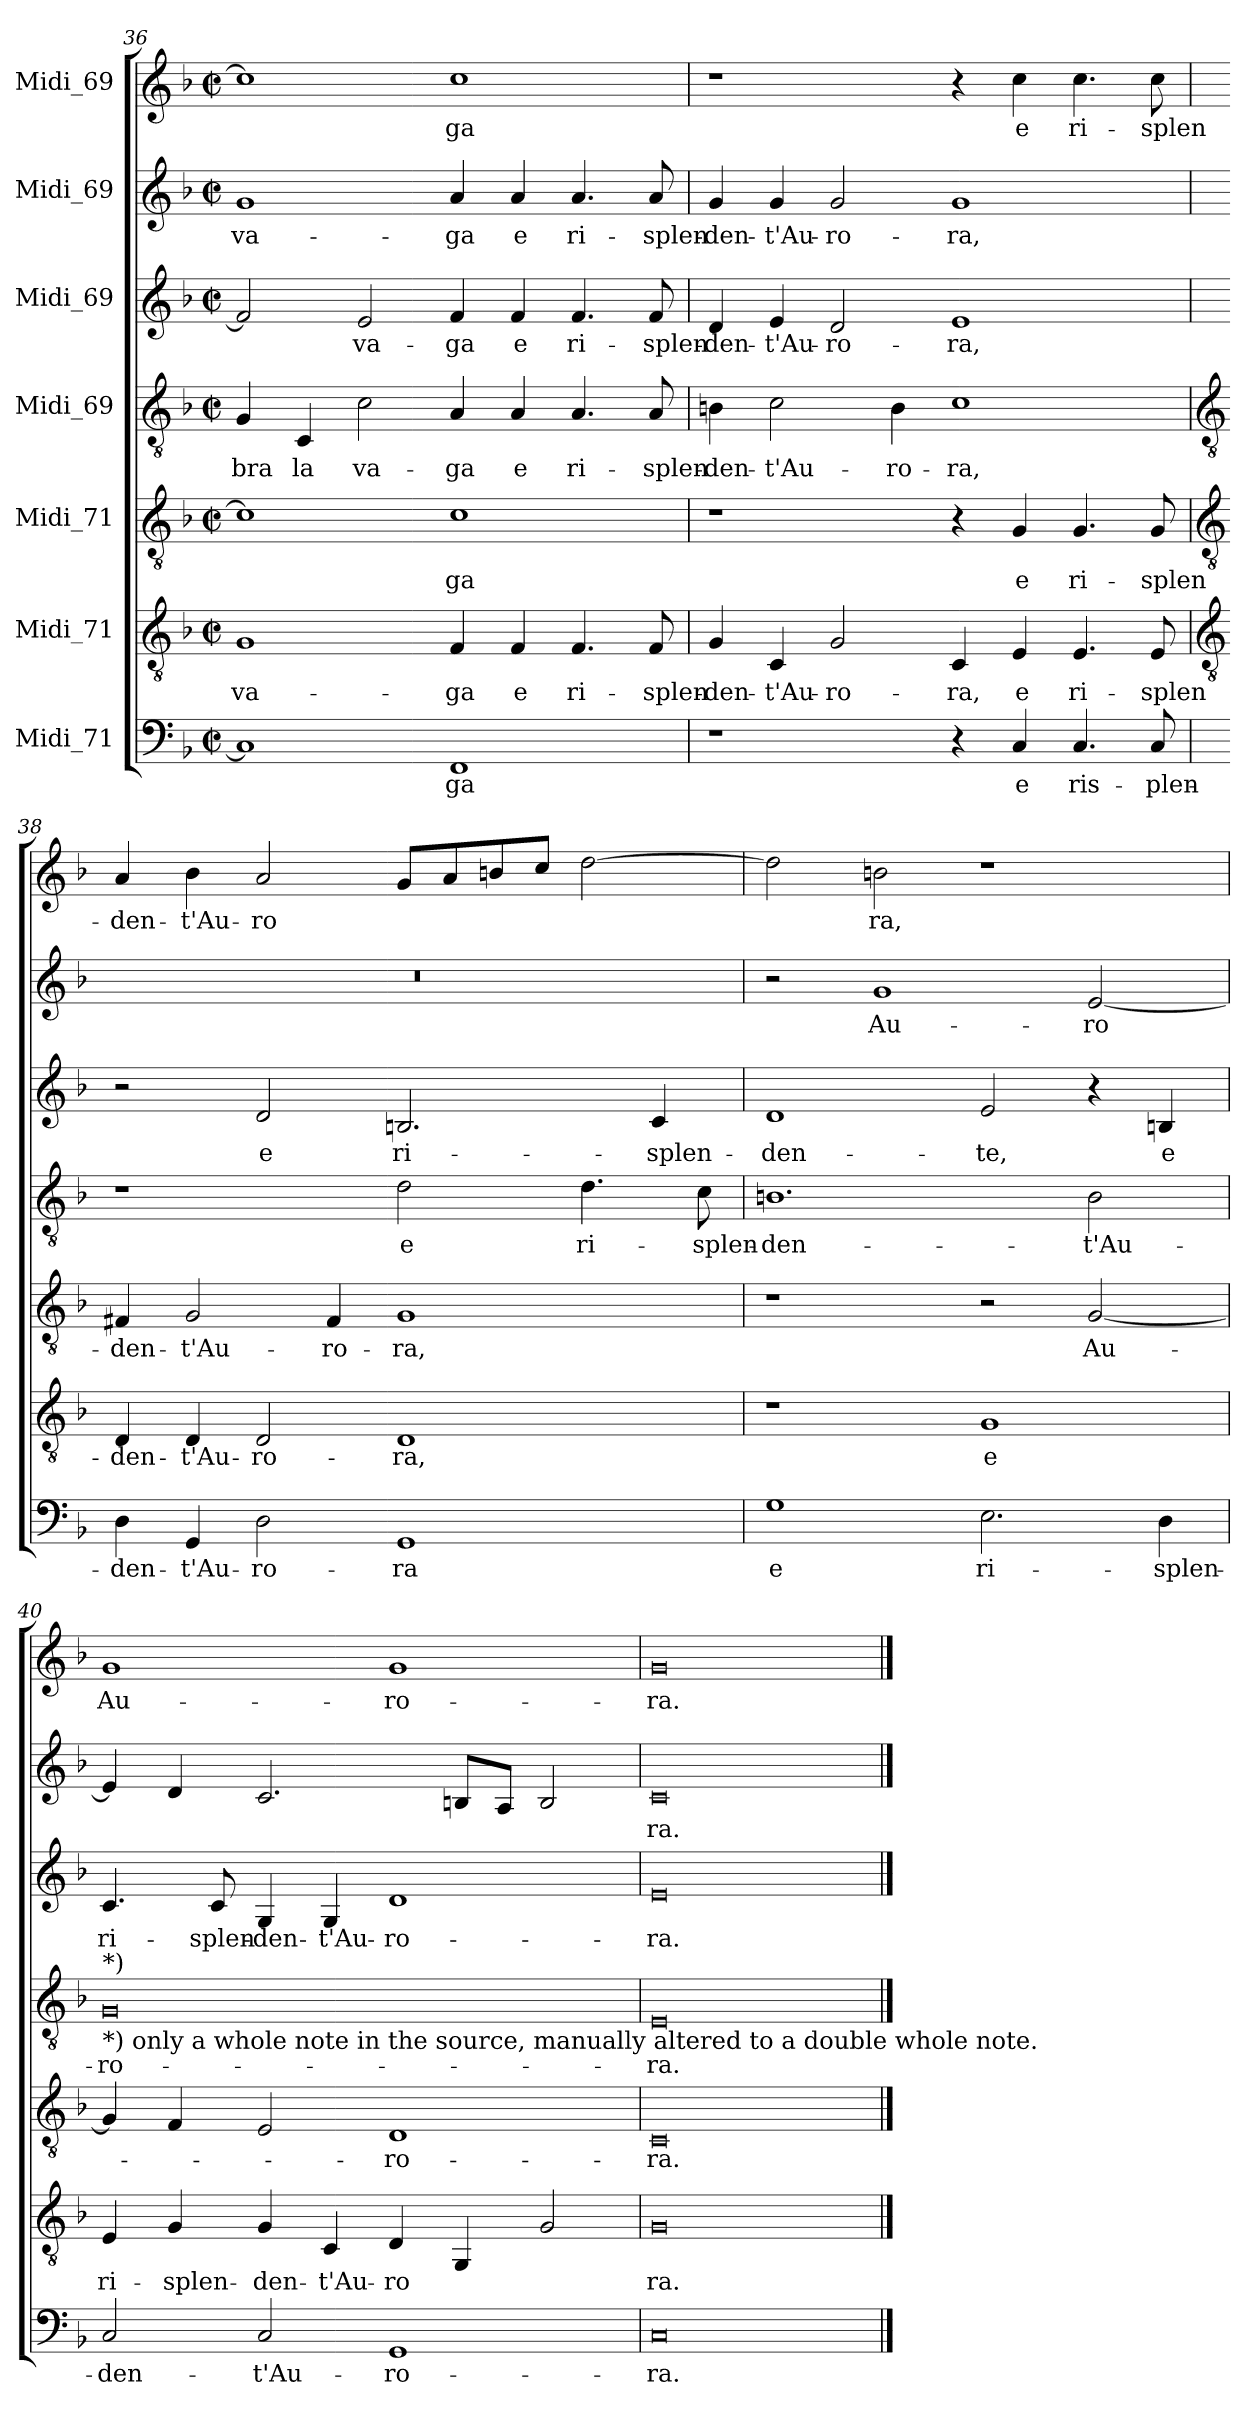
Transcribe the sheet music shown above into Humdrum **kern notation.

**kern	**text	**kern	**text	**kern	**text	**kern	**text	**kern	**text	**kern	**text	**kern	**text
*part7	*part7	*part6	*part6	*part5	*part5	*part4	*part4	*part3	*part3	*part2	*part2	*part1	*part1
*staff7	*staff7	*staff6	*staff6	*staff5	*staff5	*staff4	*staff4	*staff3	*staff3	*staff2	*staff2	*staff1	*staff1
*I"Midi_71	*	*I"Midi_71	*	*I"Midi_71	*	*I"Midi_69	*	*I"Midi_69	*	*I"Midi_69	*	*I"Midi_69	*
*clefF4	*	*clefGv2	*	*clefGv2	*	*clefGv2	*	*clefG2	*	*clefG2	*	*clefG2	*
*k[b-]	*	*k[b-]	*	*k[b-]	*	*k[b-]	*	*k[b-]	*	*k[b-]	*	*k[b-]	*
*F:	*	*F:	*	*F:	*	*F:	*	*F:	*	*F:	*	*F:	*
*M4/2	*	*M4/2	*	*M4/2	*	*M4/2	*	*M4/2	*	*M4/2	*	*M4/2	*
*met(c|)	*	*met(c|)	*	*met(c|)	*	*met(c|)	*	*met(c|)	*	*met(c|)	*	*met(c|)	*
=36	=36	=36	=36	=36	=36	=36	=36	=36	=36	=36	=36	=36	=36
!	!	!	!LO:LY:b	!	!	!	!LO:LY:b	!	!	!	!LO:LY:b	!	!
1C]	.	1G	va-	1c]	.	4G	-bra	2f]	.	1g	va-	1cc]	.
!	!	!	!	!	!	!	!LO:LY:b	!	!	!	!	!	!
.	.	.	.	.	.	4C	la	.	.	.	.	.	.
!	!	!	!	!	!	!	!LO:LY:b	!	!LO:LY:b	!	!	!	!
.	.	.	.	.	.	2c	va-	2e	va-	.	.	.	.
!	!LO:LY:b	!	!LO:LY:b	!	!LO:LY:b	!	!LO:LY:b	!	!LO:LY:b	!	!LO:LY:b	!	!LO:LY:b
1FF	-ga	4F	-ga	1c	-ga	4A	-ga	4f	-ga	4a	-ga	1cc	-ga
!	!	!	!LO:LY:b	!	!	!	!LO:LY:b	!	!LO:LY:b	!	!LO:LY:b	!	!
.	.	4F	e	.	.	4A	e	4f	e	4a	e	.	.
!	!	!	!LO:LY:b	!	!	!	!LO:LY:b	!	!LO:LY:b	!	!LO:LY:b	!	!
.	.	4.F	ri-	.	.	4.A	ri-	4.f	ri-	4.a	ri-	.	.
!	!	!	!LO:LY:b	!	!	!	!LO:LY:b	!	!LO:LY:b	!	!LO:LY:b	!	!
.	.	8F	-splen-	.	.	8A	-splen-	8f	-splen-	8a	-splen-	.	.
=37	=37	=37	=37	=37	=37	=37	=37	=37	=37	=37	=37	=37	=37
!	!	!	!LO:LY:b	!	!	!	!LO:LY:b	!	!LO:LY:b	!	!LO:LY:b	!	!
1r	.	4G	-den-	1r	.	4Bn	-den-	4d	-den-	4g	-den-	1r	.
!	!	!	!LO:LY:b	!	!	!	!LO:LY:b	!	!LO:LY:b	!	!LO:LY:b	!	!
.	.	4C	-t'Au-	.	.	2c	-t'Au-	4e	-t'Au-	4g	-t'Au-	.	.
!	!	!	!LO:LY:b	!	!	!	!	!	!LO:LY:b	!	!LO:LY:b	!	!
.	.	2G	-ro-	.	.	.	.	2d	-ro-	2g	-ro-	.	.
!	!	!	!	!	!	!	!LO:LY:b	!	!	!	!	!	!
.	.	.	.	.	.	4B	-ro-	.	.	.	.	.	.
!	!	!	!LO:LY:b	!	!	!	!LO:LY:b	!	!LO:LY:b	!	!LO:LY:b	!	!
4r	.	4C	-ra,	4r	.	1c	-ra,	1e	-ra,	1g	-ra,	4r	.
!	!LO:LY:b	!	!LO:LY:b	!	!LO:LY:b	!	!	!	!	!	!	!	!LO:LY:b
4C	e	4E	e	4G	e	.	.	.	.	.	.	4cc	e
!	!LO:LY:b	!	!LO:LY:b	!	!LO:LY:b	!	!	!	!	!	!	!	!LO:LY:b
4.C	ris-	4.E	ri-	4.G	ri-	.	.	.	.	.	.	4.cc	ri-
!	!LO:LY:b	!	!LO:LY:b	!	!LO:LY:b	!	!	!	!	!	!	!	!LO:LY:b
8C	-plen-	8E	-splen-	8G	-splen-	.	.	.	.	.	.	8cc	-splen-
!!LO:LB:g=z
=38	=38	=38	=38	=38	=38	=38	=38	=38	=38	=38	=38	=38	=38
*	*	*clefGv2	*	*clefGv2	*	*clefGv2	*	*	*	*	*	*	*
!	!LO:LY:b	!	!LO:LY:b	!	!LO:LY:b	!	!	!	!	!	!	!	!LO:LY:b
4D	-den-	4D	-den-	4F#X	-den-	1r	.	2r	.	0r	.	4a	-den-
!	!LO:LY:b	!	!LO:LY:b	!	!LO:LY:b	!	!	!	!	!	!	!	!LO:LY:b
4GG	-t'Au-	4D	-t'Au-	2G	-t'Au-	.	.	.	.	.	.	4b-	-t'Au-
!	!LO:LY:b	!	!LO:LY:b	!	!	!	!	!	!LO:LY:b	!	!	!	!LO:LY:b
2D	-ro-	2D	-ro-	.	.	.	.	2d	e	.	.	2a	-ro
!	!	!	!	!	!LO:LY:b	!	!	!	!	!	!	!	!
.	.	.	.	4F#	-ro-	.	.	.	.	.	.	.	.
!	!LO:LY:b	!	!LO:LY:b	!	!LO:LY:b	!	!LO:LY:b	!	!LO:LY:b	!	!	!	!
1GG	-ra	1D	-ra,	1G	-ra,	2d	e	2.Bn	ri-	.	.	8gL	.
.	.	.	.	.	.	.	.	.	.	.	.	8a	.
.	.	.	.	.	.	.	.	.	.	.	.	8bn	.
.	.	.	.	.	.	.	.	.	.	.	.	8ccJ	.
!	!	!	!	!	!	!	!LO:LY:b	!	!	!	!	!	!
.	.	.	.	.	.	4.d	ri-	.	.	.	.	[2dd	.
!	!	!	!	!	!	!	!	!	!LO:LY:b	!	!	!	!
.	.	.	.	.	.	.	.	4c	-splen-	.	.	.	.
!	!	!	!	!	!	!	!LO:LY:b	!	!	!	!	!	!
.	.	.	.	.	.	8c	-splen-	.	.	.	.	.	.
=39	=39	=39	=39	=39	=39	=39	=39	=39	=39	=39	=39	=39	=39
!	!LO:LY:b	!	!	!	!	!	!LO:LY:b	!	!LO:LY:b	!	!	!	!
1G	e	1r	.	1r	.	1.Bn	-den-	1d	-den-	2r	.	2dd]	.
!	!	!	!	!	!	!	!	!	!	!	!LO:LY:b	!	!LO:LY:b
.	.	.	.	.	.	.	.	.	.	1g	Au-	2bn	ra,
!	!LO:LY:b	!	!LO:LY:b	!	!	!	!	!	!LO:LY:b	!	!	!	!
2.E	ri-	1G	e	2r	.	.	.	2e	-te,	.	.	1r	.
!	!	!	!	!	!LO:LY:b	!	!LO:LY:b	!	!	!	!LO:LY:b	!	!
.	.	.	.	[2G	Au-	2B	-t'Au-	4r	.	[2e	-ro	.	.
!	!LO:LY:b	!	!	!	!	!	!	!	!LO:LY:b	!	!	!	!
4D	-splen-	.	.	.	.	.	.	4Bn	e	.	.	.	.
=40	=40	=40	=40	=40	=40	=40	=40	=40	=40	=40	=40	=40	=40
!	!	!	!	!	!	!LO:TX:a:t=*)	!	!	!	!	!	!	!
!	!	!	!	!	!	!LO:TX:b:t=*) only a whole note in the source, manually altered to a double whole note.	!	!	!	!	!	!	!
!	!LO:LY:b	!	!LO:LY:b	!	!	!	!LO:LY:b	!	!LO:LY:b	!	!	!	!LO:LY:b
2C	-den-	4E	ri-	4G]	.	0G	-ro-	4.c	ri-	4e]	.	1g	Au-
!	!	!	!LO:LY:b	!	!	!	!	!	!	!	!	!	!
.	.	4G	-splen-	4F	.	.	.	.	.	4d	.	.	.
!	!	!	!	!	!	!	!	!	!LO:LY:b	!	!	!	!
.	.	.	.	.	.	.	.	8c	-splen-	.	.	.	.
!	!LO:LY:b	!	!LO:LY:b	!	!	!	!	!	!LO:LY:b	!	!	!	!
2C	-t'Au-	4G	-den-	2E	.	.	.	4G	-den-	2.c	.	.	.
!	!	!	!LO:LY:b	!	!	!	!	!	!LO:LY:b	!	!	!	!
.	.	4C	-t'Au-	.	.	.	.	4G	-t'Au-	.	.	.	.
!	!LO:LY:b	!	!LO:LY:b	!	!LO:LY:b	!	!	!	!LO:LY:b	!	!	!	!LO:LY:b
1GG	-ro-	4D	-ro	1D	-ro-	.	.	1d	-ro-	.	.	1g	-ro-
.	.	4GG	.	.	.	.	.	.	.	8BnL	.	.	.
.	.	.	.	.	.	.	.	.	.	8AJ	.	.	.
.	.	2G	.	.	.	.	.	.	.	2B	.	.	.
=41	=41	=41	=41	=41	=41	=41	=41	=41	=41	=41	=41	=41	=41
!	!LO:LY:b	!	!LO:LY:b	!	!LO:LY:b	!	!LO:LY:b	!	!LO:LY:b	!	!LO:LY:b	!	!LO:LY:b
0C	-ra.	0G	ra.	0C	-ra.	0E	-ra.	0e	-ra.	0c	ra.	0g	-ra.
==	==	==	==	==	==	==	==	==	==	==	==	==	==
*-	*-	*-	*-	*-	*-	*-	*-	*-	*-	*-	*-	*-	*-
